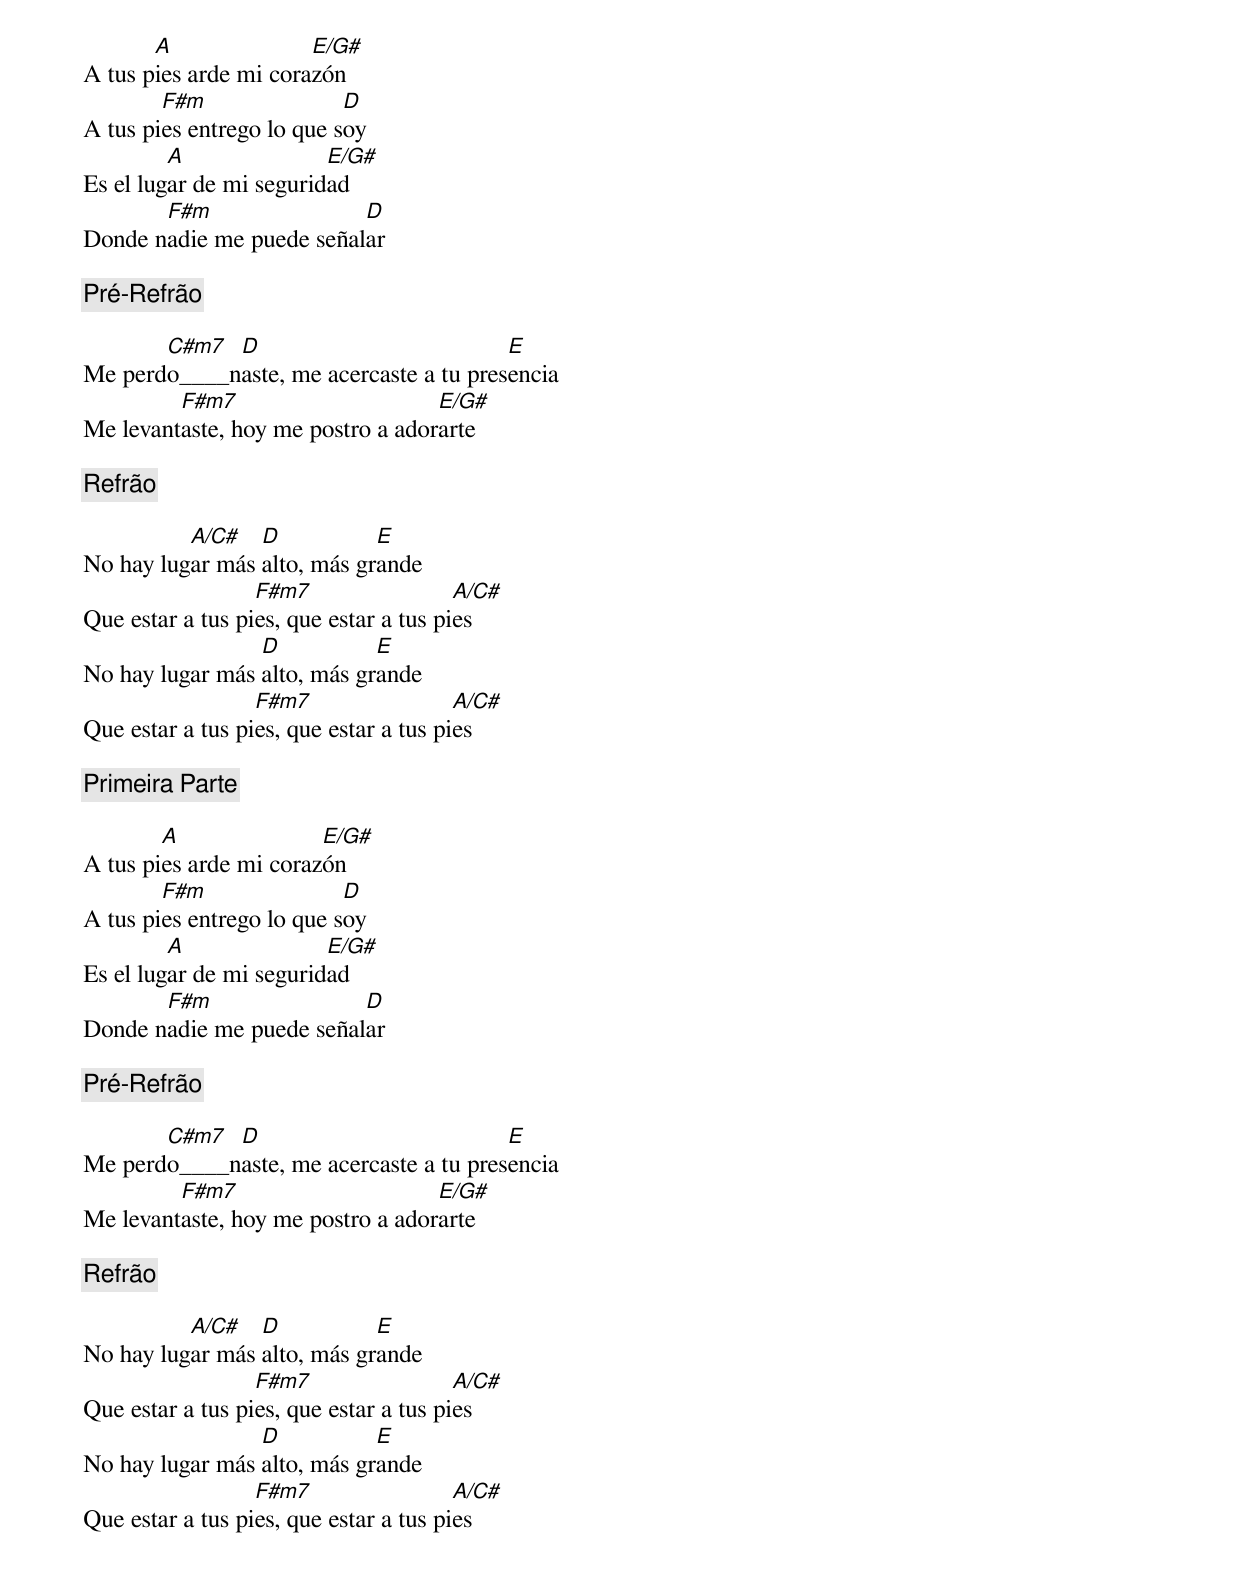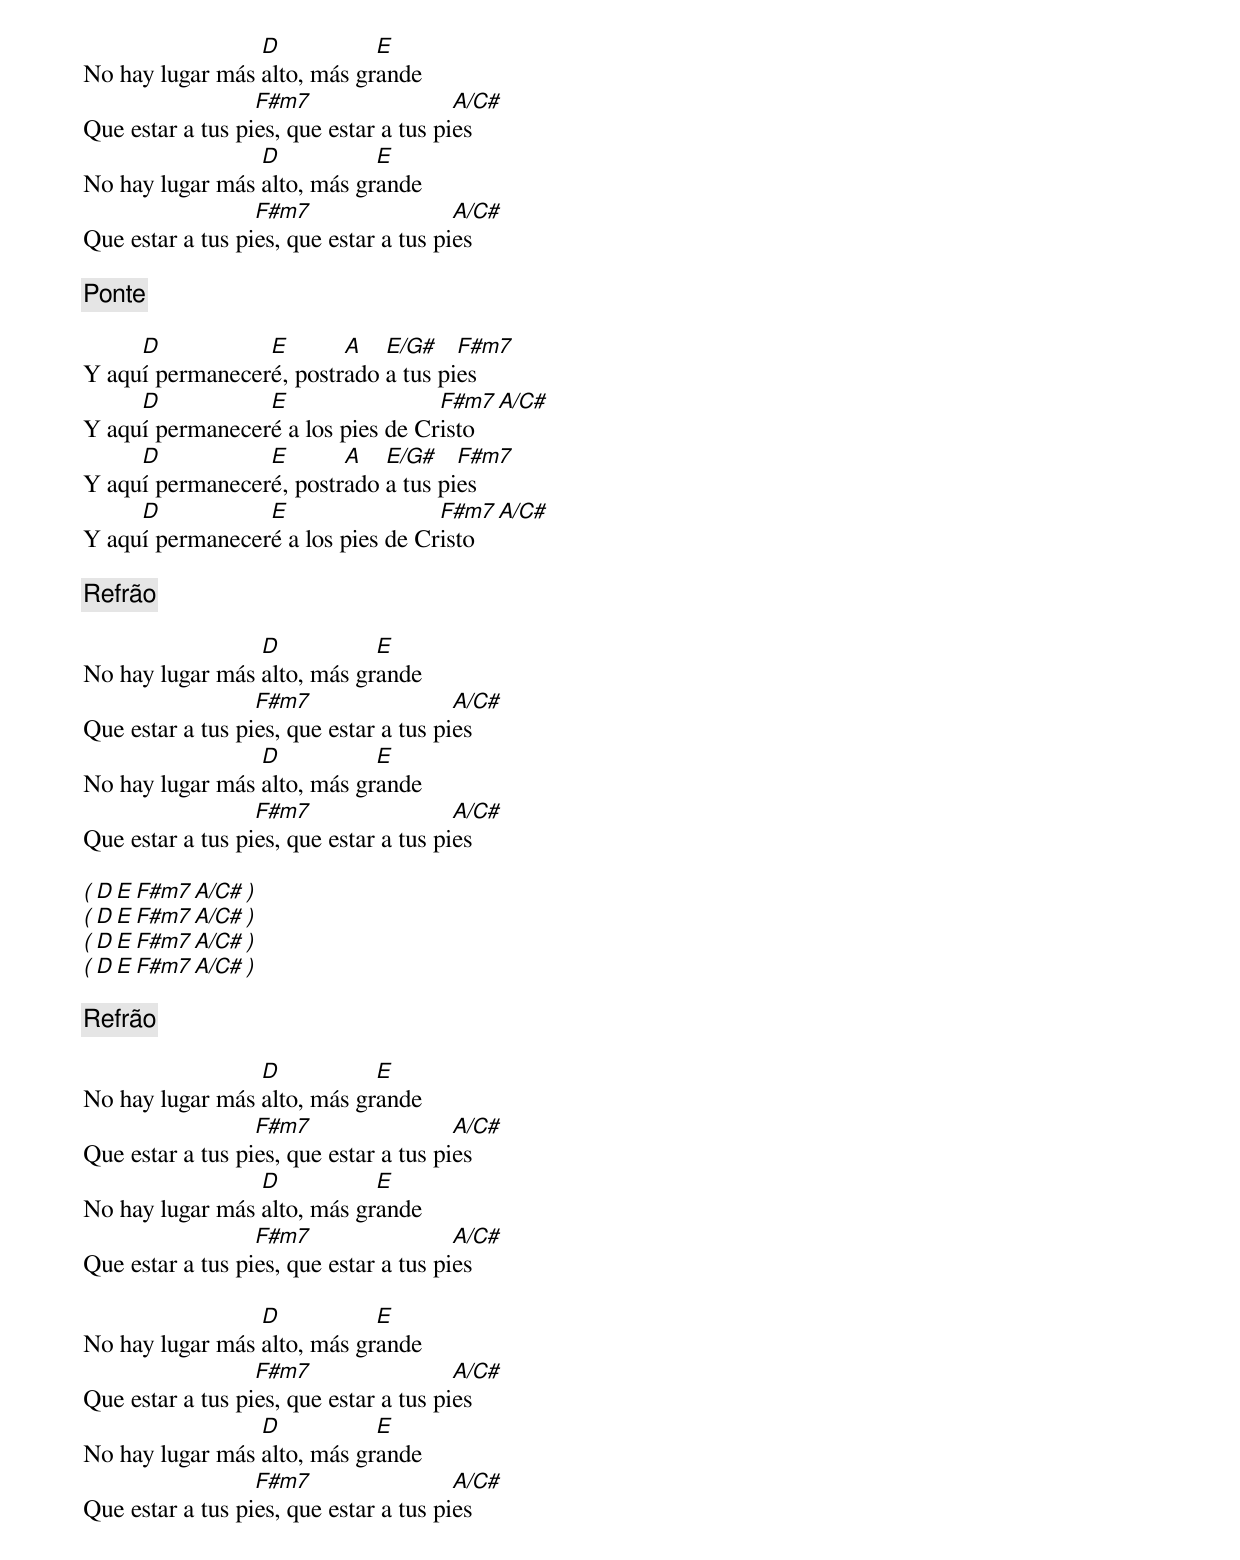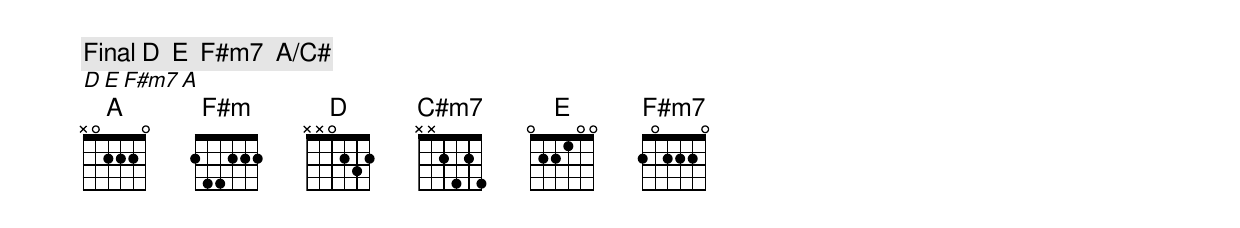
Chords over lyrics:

       A               E/G#
A tus pies arde mi corazón
        F#m                D
A tus pies entrego lo que soy
         A               E/G#
Es el lugar de mi seguridad
       F#m                D
Donde nadie me puede señalar

[Pré-Refrão]

       C#m7  D                           E
Me perdo____naste, me acercaste a tu presencia
         F#m7                      E/G#
Me levantaste, hoy me postro a adorarte

[Refrão]

          A/C#   D           E
No hay lugar más alto, más grande
                  F#m7                  A/C#
Que estar a tus pies, que estar a tus pies
                 D           E
No hay lugar más alto, más grande
                  F#m7                  A/C#
Que estar a tus pies, que estar a tus pies

[Primeira Parte]

        A               E/G#
A tus pies arde mi corazón
        F#m                D
A tus pies entrego lo que soy
         A               E/G#
Es el lugar de mi seguridad
       F#m                D
Donde nadie me puede señalar

[Pré-Refrão]

       C#m7  D                           E
Me perdo____naste, me acercaste a tu presencia
         F#m7                      E/G#
Me levantaste, hoy me postro a adorarte

[Refrão]

          A/C#   D           E
No hay lugar más alto, más grande
                  F#m7                  A/C#
Que estar a tus pies, que estar a tus pies
                 D           E
No hay lugar más alto, más grande
                  F#m7                  A/C#
Que estar a tus pies, que estar a tus pies

                 D           E
No hay lugar más alto, más grande
                  F#m7                  A/C#
Que estar a tus pies, que estar a tus pies
                 D           E
No hay lugar más alto, más grande
                  F#m7                  A/C#
Que estar a tus pies, que estar a tus pies

[Ponte]

     D           E       A   E/G#    F#m7
Y aquí permaneceré, postrado a tus pies
     D           E                 F#m7   A/C#
Y aquí permaneceré a los pies de Cristo
     D           E       A   E/G#    F#m7
Y aquí permaneceré, postrado a tus pies
     D           E                 F#m7   A/C#
Y aquí permaneceré a los pies de Cristo

[Refrão]

                 D           E
No hay lugar más alto, más grande
                  F#m7                  A/C#
Que estar a tus pies, que estar a tus pies
                 D           E
No hay lugar más alto, más grande
                  F#m7                  A/C#
Que estar a tus pies, que estar a tus pies

( D  E  F#m7  A/C# )
( D  E  F#m7  A/C# )
( D  E  F#m7  A/C# )
( D  E  F#m7  A/C# )

[Refrão]

                 D           E
No hay lugar más alto, más grande
                  F#m7                  A/C#
Que estar a tus pies, que estar a tus pies
                 D           E
No hay lugar más alto, más grande
                  F#m7                  A/C#
Que estar a tus pies, que estar a tus pies

                 D           E
No hay lugar más alto, más grande
                  F#m7                  A/C#
Que estar a tus pies, que estar a tus pies
                 D           E
No hay lugar más alto, más grande
                  F#m7                  A/C#
Que estar a tus pies, que estar a tus pies

[Final] D  E  F#m7  A/C#
        D  E  F#m7  A
